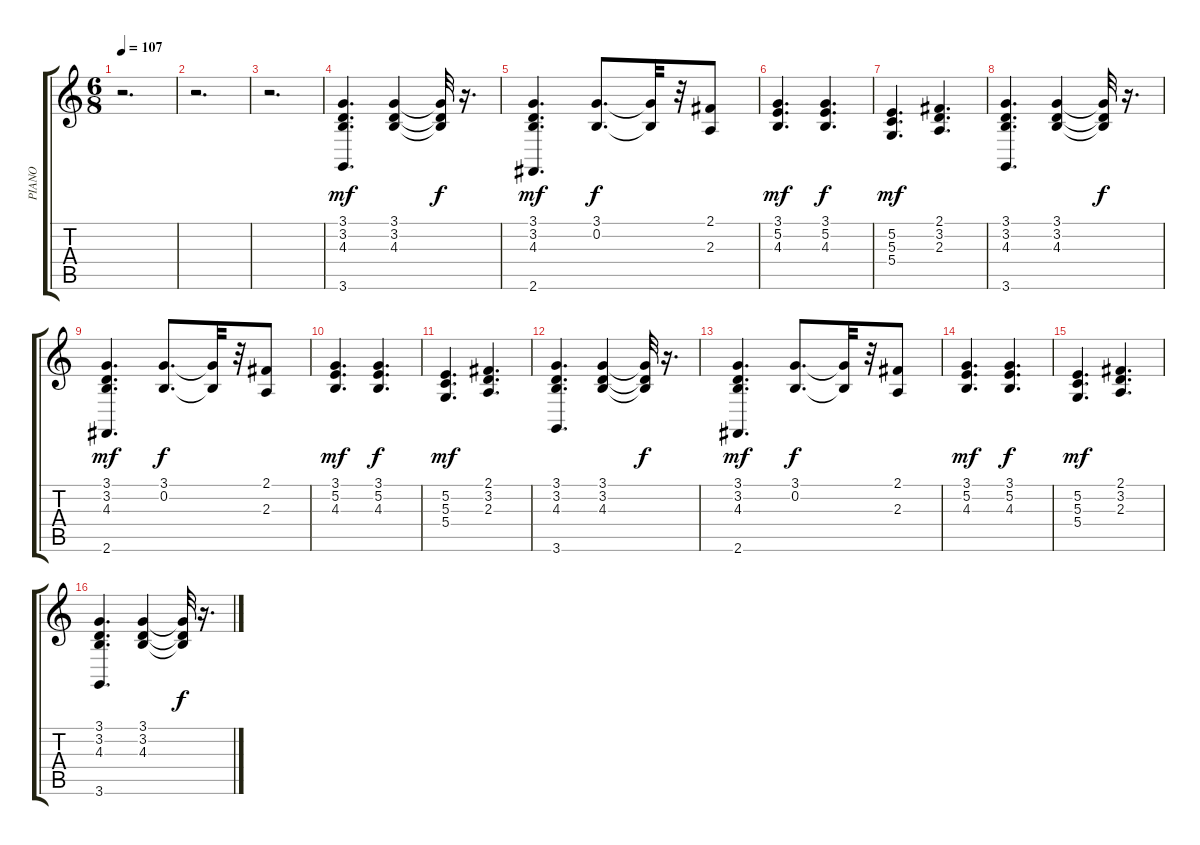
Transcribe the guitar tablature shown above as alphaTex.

\track ("PIANO" "PIANO") {instrument acousticgrandpiano}
\staff {score tabs}
\tuning (E4 B3 G3 D3 A2 E2) {hide}
\ts (6 8)
\tempo 107
\clef g2
\ks c
r.2{d dy f} |
r.2{d} |
r.2{d} |
(3.1 3.2 4.3 3.6).4{d dy mf} (3.1 3.2 4.3).4 (3.1{t} 3.2{t} 4.3{t}).32{dy f} r.16{d} |
(3.1 3.2 4.3 2.6).4{d dy mf} (3.1 0.2).8{d dy f} (3.1{t} 0.2{t}).32 r.32 (2.1 2.3).8 |
(3.1 5.2 4.3).4{d dy mf} (3.1 5.2 4.3).4{d dy f} |
(5.2 5.3 5.4).4{d dy mf} (2.1 3.2 2.3).4{d} |
(3.1 3.2 4.3 3.6).4{d} (3.1 3.2 4.3).4 (3.1{t} 3.2{t} 4.3{t}).32{dy f} r.16{d} |
(3.1 3.2 4.3 2.6).4{d dy mf} (3.1 0.2).8{d dy f} (3.1{t} 0.2{t}).32 r.32 (2.1 2.3).8 |
(3.1 5.2 4.3).4{d dy mf} (3.1 5.2 4.3).4{d dy f} |
(5.2 5.3 5.4).4{d dy mf} (2.1 3.2 2.3).4{d} |
(3.1 3.2 4.3 3.6).4{d} (3.1 3.2 4.3).4 (3.1{t} 3.2{t} 4.3{t}).32{dy f} r.16{d} |
(3.1 3.2 4.3 2.6).4{d dy mf} (3.1 0.2).8{d dy f} (3.1{t} 0.2{t}).32 r.32 (2.1 2.3).8 |
(3.1 5.2 4.3).4{d dy mf} (3.1 5.2 4.3).4{d dy f} |
(5.2 5.3 5.4).4{d dy mf} (2.1 3.2 2.3).4{d} |
(3.1 3.2 4.3 3.6).4{d} (3.1 3.2 4.3).4 (3.1{t} 3.2{t} 4.3{t}).32{dy f} r.16{d}
